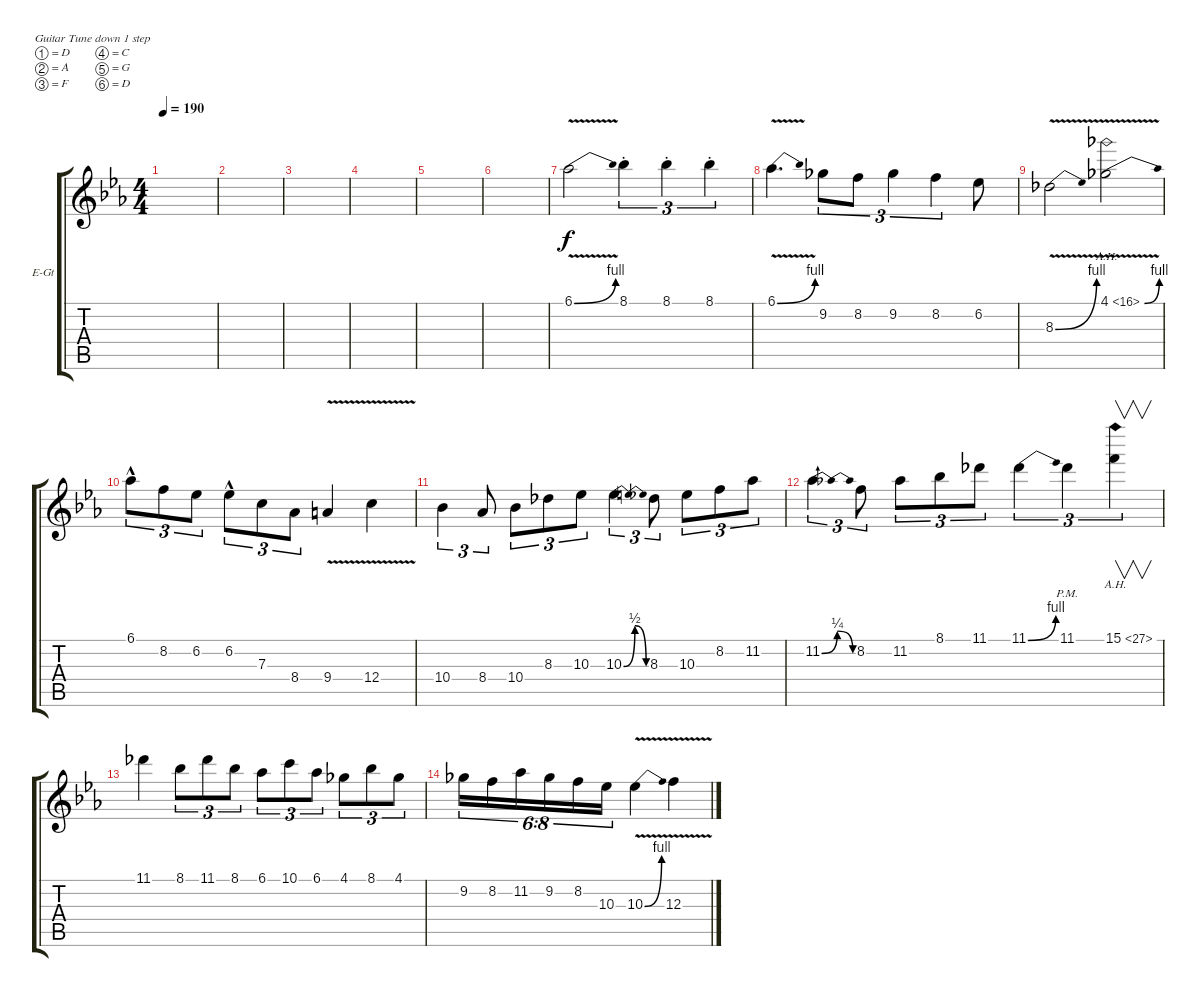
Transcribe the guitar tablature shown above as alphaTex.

\defaultSystemsLayout 4
\bracketExtendMode groupsimilarinstruments
\firstSystemTrackNameOrientation horizontal
\otherSystemsTrackNameOrientation horizontal
\track ("Solo Guitar 1" "E-Gt") {instrument distortionguitar}
\staff {score tabs}
\tuning (D4 A3 F3 C3 G2 D2)
\ts (4 4)
\tempo 190
\clef g2
\ks cminor
|
|
|
|
|
|
6.1{be (bend 0 0 15 4) v}.2 8.1{st}.4{tu (3 2)} 8.1{st}.4{tu (3 2)} 8.1{st}.4{tu (3 2)} |
6.1{be (bend 0 0 15 4) v}.4{d} 9.2.8{tu (3 2)} 8.2.8{tu (3 2)} 9.2.4{tu (3 2)} 8.2.4{tu (3 2)} 6.2.8 |
8.3{be (bend 0 0 7.199999999999999 4) v}.2 4.1{be (bend 0 0 15 4) ah 12 v}.2 |
6.1{hac}.8{tu (3 2)} 8.2.8{tu (3 2)} 6.2.8{tu (3 2)} 6.2{hac}.8{tu (3 2)} 7.3.8{tu (3 2)} 8.4.8{tu (3 2)} 9.4{v}.4 12.4{v}.4 |
10.4.4{tu (3 2)} 8.4.8{tu (3 2)} 10.4.8{tu (3 2)} 8.3.8{tu (3 2)} 10.3.8{tu (3 2)} 10.3{be (bendrelease 0 0 27.599999999999998 2 33.6 2 59.4 0)}.4{tu (3 2)} 8.3.8{tu (3 2)} 10.3.8{tu (3 2)} 8.2.8{tu (3 2)} 11.2.8{tu (3 2)} |
11.2{be (bendrelease 0 0 26.4 1 34.199999999999996 1 59.4 0)}.4{tu (3 2)} 8.2.8{tu (3 2)} 11.2.8{tu (3 2)} 8.1.8{tu (3 2)} 11.1.8{tu (3 2)} 11.1{be (bend 0 0 19.2 4)}.4{tu (3 2)} 11.1{pm}.4{tu (3 2)} 15.1{ah 12}.4{v tu (3 2)} |
11.1.4{dy f} 8.1.8{tu (3 2)} 11.1.8{tu (3 2)} 8.1.8{tu (3 2)} 6.1.8{tu (3 2)} 10.1.8{tu (3 2)} 6.1.8{tu (3 2)} 4.1.8{tu (3 2)} 8.1.8{tu (3 2)} 4.1.8{tu (3 2)} |
9.2.16{tu (6 8)} 8.2.16{tu (6 8)} 11.2.16{tu (6 8)} 9.2.16{tu (6 8)} 8.2.16{tu (6 8)} 10.3.16{tu (6 8)} 10.3{be (bend 0 0 46.8 4) v}.4 12.3{v}.4
